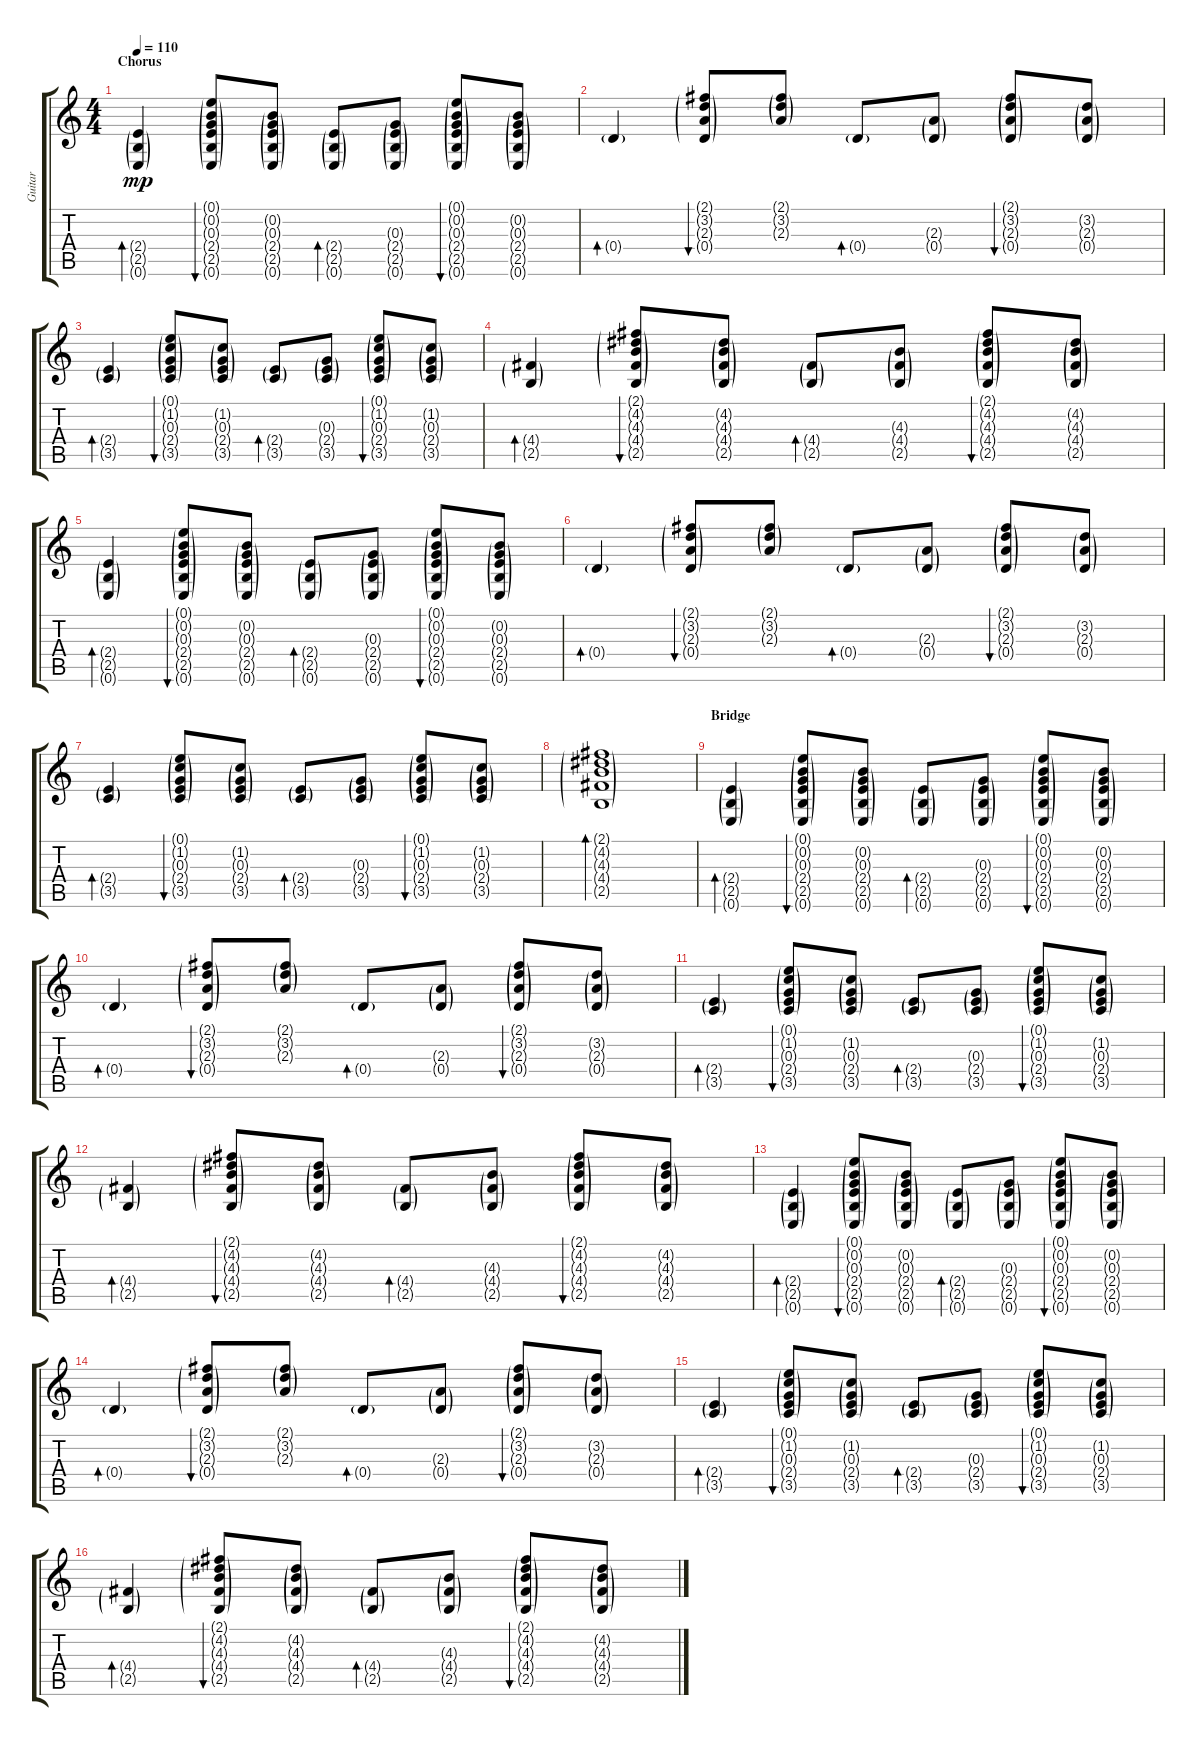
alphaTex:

\track ("Guitar" "Guitar") {instrument acousticguitarsteel}
\staff {score tabs}
\tuning (E4 B3 G3 D3 A2 E2) {hide}
\ts (4 4)
\section ("" "Chorus")
\tempo 110
\clef g2
\ks c
(2.4{g} 2.5{g} 0.6{g}).4{bd 60 dy mp volume 16} (0.1{g} 0.2{g} 0.3{g} 2.4{g} 2.5{g} 0.6{g}).8{bu 60} (0.2{g} 0.3{g} 2.4{g} 2.5{g} 0.6{g}).8 (2.4{g} 2.5{g} 0.6{g}).8{bd 60} (0.3{g} 2.4{g} 2.5{g} 0.6{g}).8 (0.1{g} 0.2{g} 0.3{g} 2.4{g} 2.5{g} 0.6{g}).8{bu 60} (0.2{g} 0.3{g} 2.4{g} 2.5{g} 0.6{g}).8 |
0.4{g}.4{bd 60} (2.1{g} 3.2{g} 2.3{g} 0.4{g}).8{bu 60} (2.1{g} 3.2{g} 2.3{g}).8 0.4{g}.8{bd 60} (2.3{g} 0.4{g}).8 (2.1{g} 3.2{g} 2.3{g} 0.4{g}).8{bu 60} (3.2{g} 2.3{g} 0.4{g}).8 |
(2.4{g} 3.5{g}).4{bd 60} (0.1{g} 1.2{g} 0.3{g} 2.4{g} 3.5{g}).8{bu 60} (1.2{g} 0.3{g} 2.4{g} 3.5{g}).8 (2.4{g} 3.5{g}).8{bd 60} (0.3{g} 2.4{g} 3.5{g}).8 (0.1{g} 1.2{g} 0.3{g} 2.4{g} 3.5{g}).8{bu 60} (1.2{g} 0.3{g} 2.4{g} 3.5{g}).8 |
(4.4{g} 2.5{g}).4{bd 60} (2.1{g} 4.2{g} 4.3{g} 4.4{g} 2.5{g}).8{bu 60} (4.2{g} 4.3{g} 4.4{g} 2.5{g}).8 (4.4{g} 2.5{g}).8{bd 60} (4.3{g} 4.4{g} 2.5{g}).8 (2.1{g} 4.2{g} 4.3{g} 4.4{g} 2.5{g}).8{bu 60} (4.2{g} 4.3{g} 4.4{g} 2.5{g}).8 |
(2.4{g} 2.5{g} 0.6{g}).4{bd 60} (0.1{g} 0.2{g} 0.3{g} 2.4{g} 2.5{g} 0.6{g}).8{bu 60} (0.2{g} 0.3{g} 2.4{g} 2.5{g} 0.6{g}).8 (2.4{g} 2.5{g} 0.6{g}).8{bd 60} (0.3{g} 2.4{g} 2.5{g} 0.6{g}).8 (0.1{g} 0.2{g} 0.3{g} 2.4{g} 2.5{g} 0.6{g}).8{bu 60} (0.2{g} 0.3{g} 2.4{g} 2.5{g} 0.6{g}).8 |
0.4{g}.4{bd 60} (2.1{g} 3.2{g} 2.3{g} 0.4{g}).8{bu 60} (2.1{g} 3.2{g} 2.3{g}).8 0.4{g}.8{bd 60} (2.3{g} 0.4{g}).8 (2.1{g} 3.2{g} 2.3{g} 0.4{g}).8{bu 60} (3.2{g} 2.3{g} 0.4{g}).8 |
(2.4{g} 3.5{g}).4{bd 60} (0.1{g} 1.2{g} 0.3{g} 2.4{g} 3.5{g}).8{bu 60} (1.2{g} 0.3{g} 2.4{g} 3.5{g}).8 (2.4{g} 3.5{g}).8{bd 60} (0.3{g} 2.4{g} 3.5{g}).8 (0.1{g} 1.2{g} 0.3{g} 2.4{g} 3.5{g}).8{bu 60} (1.2{g} 0.3{g} 2.4{g} 3.5{g}).8 |
(2.1{g} 4.2{g} 4.3{g} 4.4{g} 2.5{g}).1{bd 60} |
\section ("" "Bridge")
(2.4{g} 2.5{g} 0.6{g}).4{bd 60 volume 9} (0.1{g} 0.2{g} 0.3{g} 2.4{g} 2.5{g} 0.6{g}).8{bu 60} (0.2{g} 0.3{g} 2.4{g} 2.5{g} 0.6{g}).8 (2.4{g} 2.5{g} 0.6{g}).8{bd 60} (0.3{g} 2.4{g} 2.5{g} 0.6{g}).8 (0.1{g} 0.2{g} 0.3{g} 2.4{g} 2.5{g} 0.6{g}).8{bu 60} (0.2{g} 0.3{g} 2.4{g} 2.5{g} 0.6{g}).8 |
0.4{g}.4{bd 60} (2.1{g} 3.2{g} 2.3{g} 0.4{g}).8{bu 60} (2.1{g} 3.2{g} 2.3{g}).8 0.4{g}.8{bd 60} (2.3{g} 0.4{g}).8 (2.1{g} 3.2{g} 2.3{g} 0.4{g}).8{bu 60} (3.2{g} 2.3{g} 0.4{g}).8 |
(2.4{g} 3.5{g}).4{bd 60} (0.1{g} 1.2{g} 0.3{g} 2.4{g} 3.5{g}).8{bu 60} (1.2{g} 0.3{g} 2.4{g} 3.5{g}).8 (2.4{g} 3.5{g}).8{bd 60} (0.3{g} 2.4{g} 3.5{g}).8 (0.1{g} 1.2{g} 0.3{g} 2.4{g} 3.5{g}).8{bu 60} (1.2{g} 0.3{g} 2.4{g} 3.5{g}).8 |
(4.4{g} 2.5{g}).4{bd 60} (2.1{g} 4.2{g} 4.3{g} 4.4{g} 2.5{g}).8{bu 60} (4.2{g} 4.3{g} 4.4{g} 2.5{g}).8 (4.4{g} 2.5{g}).8{bd 60} (4.3{g} 4.4{g} 2.5{g}).8 (2.1{g} 4.2{g} 4.3{g} 4.4{g} 2.5{g}).8{bu 60} (4.2{g} 4.3{g} 4.4{g} 2.5{g}).8 |
(2.4{g} 2.5{g} 0.6{g}).4{bd 60} (0.1{g} 0.2{g} 0.3{g} 2.4{g} 2.5{g} 0.6{g}).8{bu 60} (0.2{g} 0.3{g} 2.4{g} 2.5{g} 0.6{g}).8 (2.4{g} 2.5{g} 0.6{g}).8{bd 60} (0.3{g} 2.4{g} 2.5{g} 0.6{g}).8 (0.1{g} 0.2{g} 0.3{g} 2.4{g} 2.5{g} 0.6{g}).8{bu 60} (0.2{g} 0.3{g} 2.4{g} 2.5{g} 0.6{g}).8 |
0.4{g}.4{bd 60} (2.1{g} 3.2{g} 2.3{g} 0.4{g}).8{bu 60} (2.1{g} 3.2{g} 2.3{g}).8 0.4{g}.8{bd 60} (2.3{g} 0.4{g}).8 (2.1{g} 3.2{g} 2.3{g} 0.4{g}).8{bu 60} (3.2{g} 2.3{g} 0.4{g}).8 |
(2.4{g} 3.5{g}).4{bd 60} (0.1{g} 1.2{g} 0.3{g} 2.4{g} 3.5{g}).8{bu 60} (1.2{g} 0.3{g} 2.4{g} 3.5{g}).8 (2.4{g} 3.5{g}).8{bd 60} (0.3{g} 2.4{g} 3.5{g}).8 (0.1{g} 1.2{g} 0.3{g} 2.4{g} 3.5{g}).8{bu 60} (1.2{g} 0.3{g} 2.4{g} 3.5{g}).8 |
(4.4{g} 2.5{g}).4{bd 60} (2.1{g} 4.2{g} 4.3{g} 4.4{g} 2.5{g}).8{bu 60} (4.2{g} 4.3{g} 4.4{g} 2.5{g}).8 (4.4{g} 2.5{g}).8{bd 60} (4.3{g} 4.4{g} 2.5{g}).8 (2.1{g} 4.2{g} 4.3{g} 4.4{g} 2.5{g}).8{bu 60} (4.2{g} 4.3{g} 4.4{g} 2.5{g}).8
